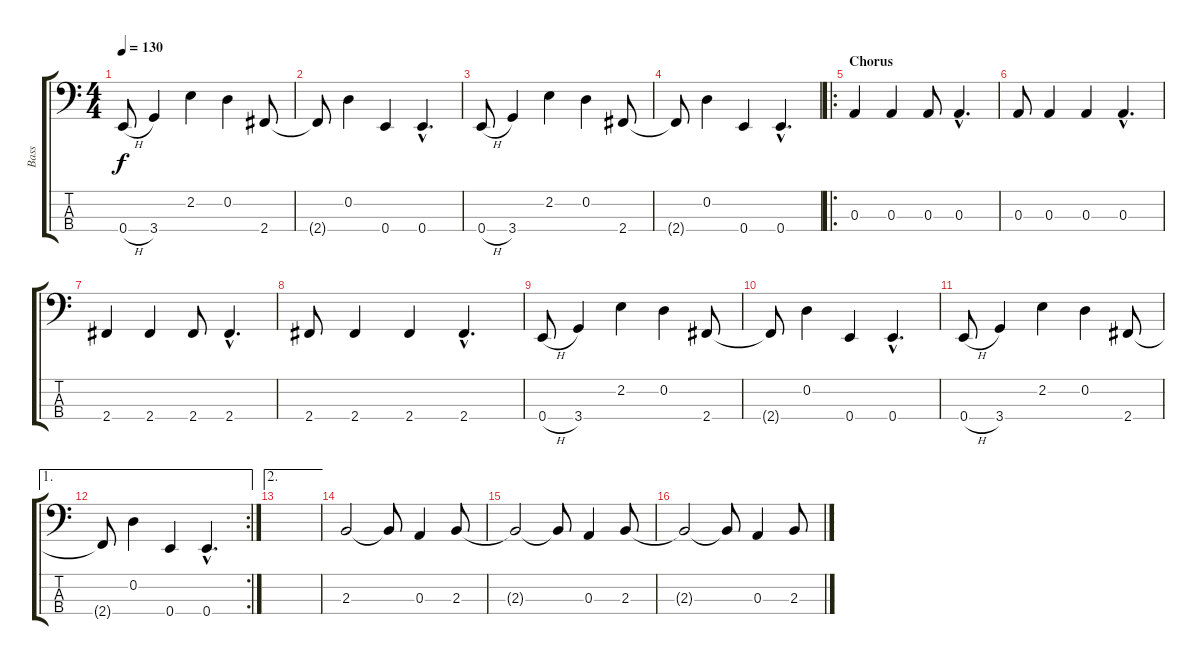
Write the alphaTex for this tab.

\track ("Bass" "Bass") {instrument electricbassfinger}
\staff {score tabs}
\tuning (G2 D2 A1 E1) {hide}
\ts (4 4)
\tempo 130
\clef f4
\ks c
0.4{h}.8{dy f} 3.4.4 2.2.4 0.2.4 2.4.8 |
2.4{t}.8 0.2.4 0.4.4 0.4{hac}.4{d} |
0.4{h}.8 3.4.4 2.2.4 0.2.4 2.4.8 |
2.4{t}.8 0.2.4 0.4.4 0.4{hac}.4{d} |
\ro
\section ("" "Chorus")
0.3.4 0.3.4 0.3.8 0.3{hac}.4{d} |
0.3.8 0.3.4 0.3.4 0.3{hac}.4{d} |
2.4.4 2.4.4 2.4.8 2.4{hac}.4{d} |
2.4.8 2.4.4 2.4.4 2.4{hac}.4{d} |
0.4{h}.8 3.4.4 2.2.4 0.2.4 2.4.8 |
2.4{t}.8 0.2.4 0.4.4 0.4{hac}.4{d} |
0.4{h}.8 3.4.4 2.2.4 0.2.4 2.4.8 |
\ae 1
\rc 2
2.4{t}.8 0.2.4 0.4.4 0.4{hac}.4{d} |
\ae 2
|
2.3.2 2.3{t}.8 0.3.4 2.3.8 |
2.3{t}.2 2.3{t}.8 0.3.4 2.3.8 |
2.3{t}.2 2.3{t}.8 0.3.4 2.3.8
